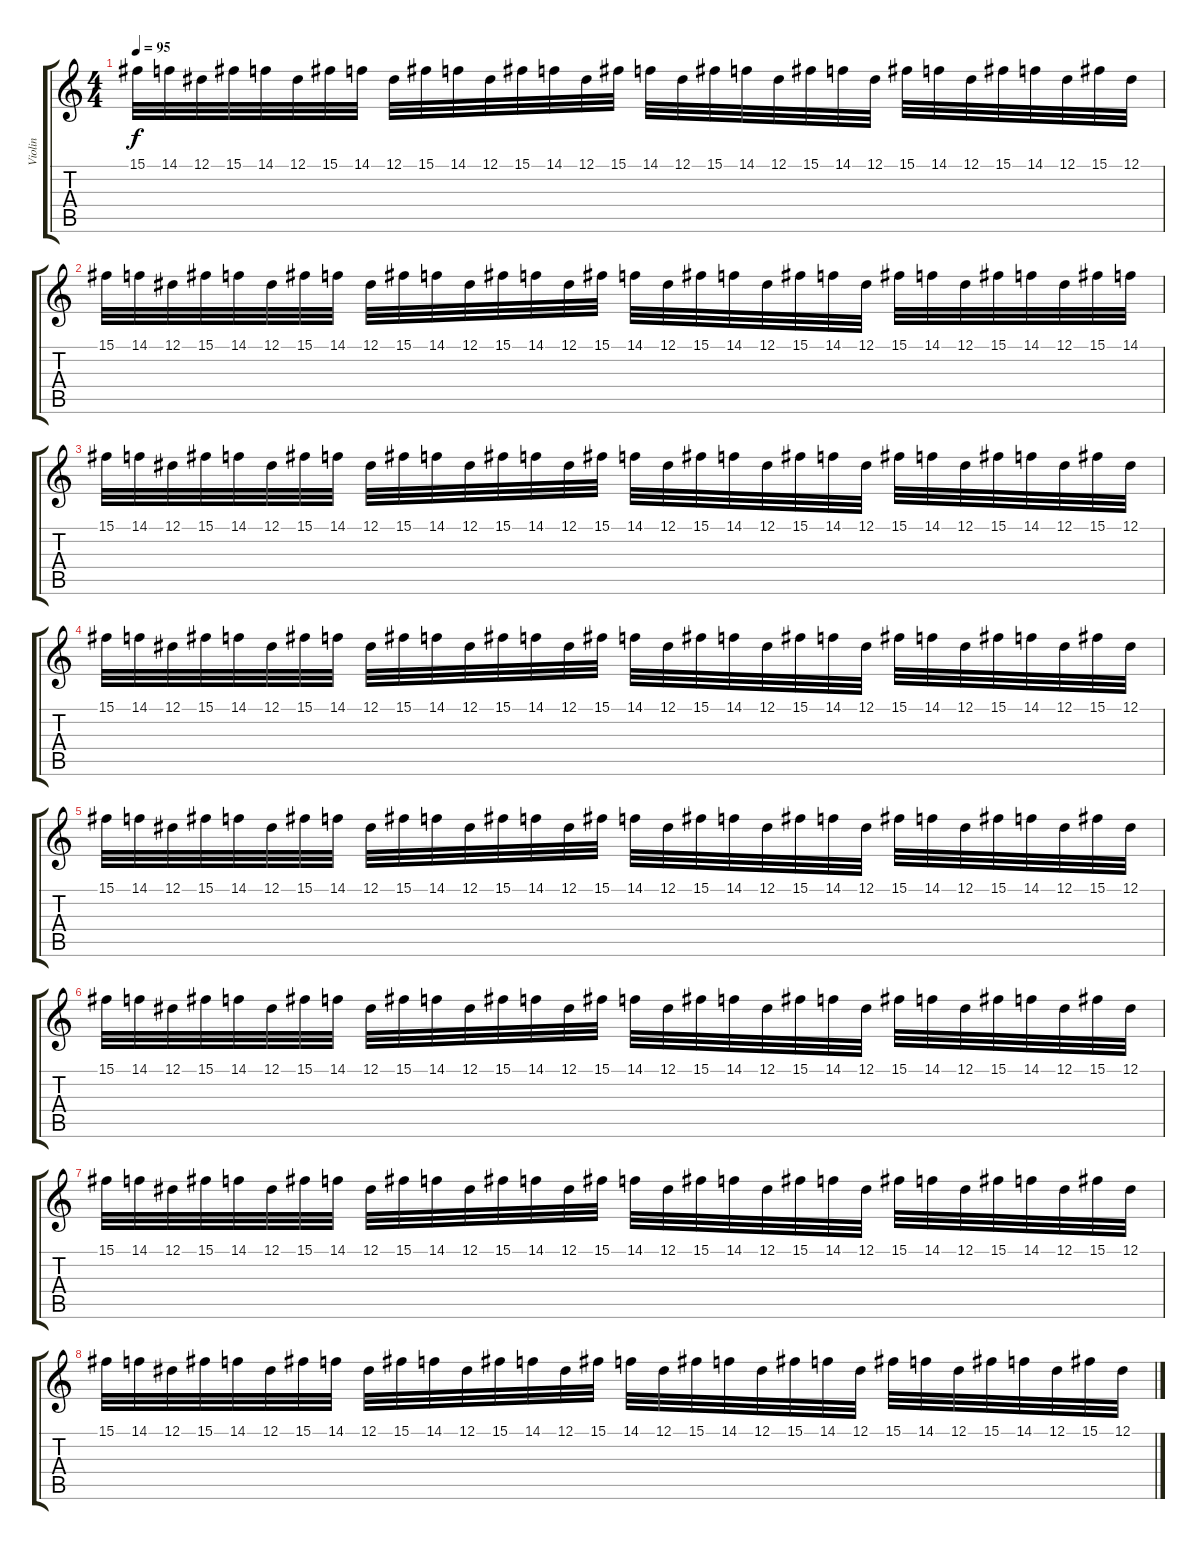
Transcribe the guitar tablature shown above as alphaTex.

\track ("Violin" "Violin") {instrument violin}
\staff {score tabs}
\tuning (Eb4 Bb3 Gb3 Db3 Ab2 Eb2) {hide}
\ts (4 4)
\tempo 95
\clef g2
\ks c
15.1.32{dy f volume 13} 14.1.32 12.1.32 15.1.32 14.1.32 12.1.32 15.1.32 14.1.32 12.1.32 15.1.32 14.1.32 12.1.32 15.1.32 14.1.32 12.1.32 15.1.32 14.1.32 12.1.32 15.1.32 14.1.32 12.1.32 15.1.32 14.1.32 12.1.32 15.1.32 14.1.32 12.1.32 15.1.32 14.1.32 12.1.32 15.1.32 12.1.32 |
15.1.32{volume 5} 14.1.32 12.1.32 15.1.32 14.1.32 12.1.32 15.1.32 14.1.32 12.1.32 15.1.32 14.1.32 12.1.32 15.1.32 14.1.32 12.1.32 15.1.32 14.1.32 12.1.32 15.1.32 14.1.32 12.1.32 15.1.32 14.1.32 12.1.32 15.1.32 14.1.32 12.1.32 15.1.32 14.1.32 12.1.32 15.1.32 14.1.32 |
15.1.32 14.1.32 12.1.32 15.1.32 14.1.32 12.1.32 15.1.32 14.1.32 12.1.32 15.1.32 14.1.32 12.1.32 15.1.32 14.1.32 12.1.32 15.1.32 14.1.32 12.1.32 15.1.32 14.1.32 12.1.32 15.1.32 14.1.32 12.1.32 15.1.32 14.1.32 12.1.32 15.1.32 14.1.32 12.1.32 15.1.32 12.1.32 |
15.1.32{volume 5} 14.1.32 12.1.32 15.1.32 14.1.32 12.1.32 15.1.32 14.1.32 12.1.32 15.1.32 14.1.32 12.1.32 15.1.32 14.1.32 12.1.32 15.1.32 14.1.32 12.1.32 15.1.32 14.1.32 12.1.32 15.1.32 14.1.32 12.1.32 15.1.32 14.1.32 12.1.32 15.1.32 14.1.32 12.1.32 15.1.32 12.1.32 |
15.1.32{volume 5} 14.1.32 12.1.32 15.1.32 14.1.32 12.1.32 15.1.32 14.1.32 12.1.32 15.1.32 14.1.32 12.1.32 15.1.32 14.1.32 12.1.32 15.1.32 14.1.32 12.1.32 15.1.32 14.1.32 12.1.32 15.1.32 14.1.32 12.1.32 15.1.32 14.1.32 12.1.32 15.1.32 14.1.32 12.1.32 15.1.32 12.1.32 |
15.1.32{volume 5} 14.1.32 12.1.32 15.1.32 14.1.32 12.1.32 15.1.32 14.1.32 12.1.32 15.1.32 14.1.32 12.1.32 15.1.32 14.1.32 12.1.32 15.1.32 14.1.32 12.1.32 15.1.32 14.1.32 12.1.32 15.1.32 14.1.32 12.1.32 15.1.32 14.1.32 12.1.32 15.1.32 14.1.32 12.1.32 15.1.32 12.1.32 |
15.1.32{volume 5} 14.1.32 12.1.32 15.1.32 14.1.32 12.1.32 15.1.32 14.1.32 12.1.32 15.1.32 14.1.32 12.1.32 15.1.32 14.1.32 12.1.32 15.1.32 14.1.32 12.1.32 15.1.32 14.1.32 12.1.32 15.1.32 14.1.32 12.1.32 15.1.32 14.1.32 12.1.32 15.1.32 14.1.32 12.1.32 15.1.32 12.1.32 |
15.1.32{volume 5} 14.1.32 12.1.32 15.1.32 14.1.32 12.1.32 15.1.32 14.1.32 12.1.32 15.1.32 14.1.32 12.1.32 15.1.32 14.1.32 12.1.32 15.1.32 14.1.32 12.1.32 15.1.32 14.1.32 12.1.32 15.1.32 14.1.32 12.1.32 15.1.32 14.1.32 12.1.32 15.1.32 14.1.32 12.1.32 15.1.32 12.1.32
